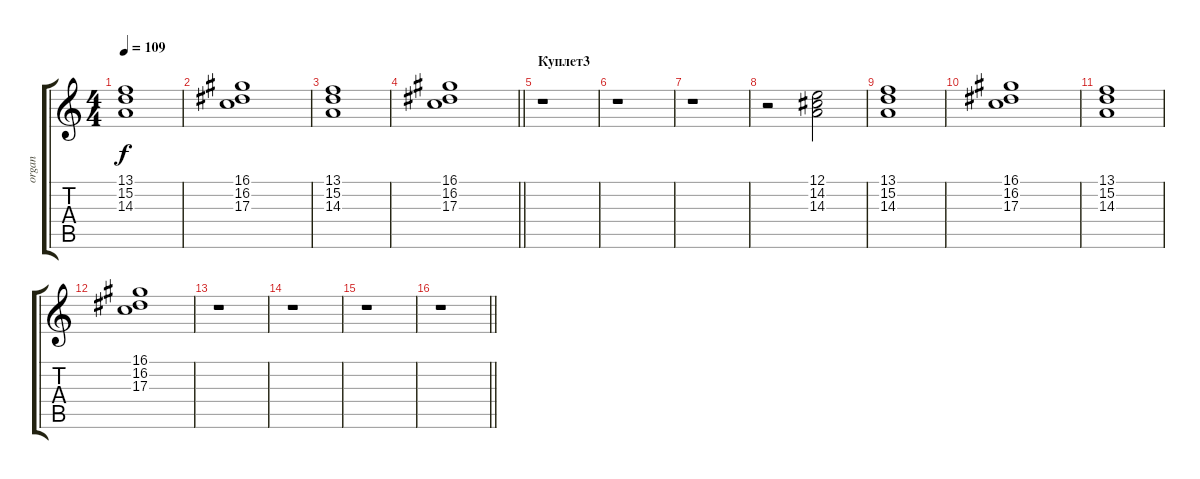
\track ("organ" "organ") {instrument churchorgan}
\staff {score tabs}
\tuning (E4 B3 G3 D3 A2 E2) {hide}
\ts (4 4)
\tempo 109
\clef g2
\ks c
(13.1 15.2 14.3).1{dy f} |
(16.1 16.2 17.3).1 |
(13.1 15.2 14.3).1 |
\barLineRight lightlight
(16.1 16.2 17.3).1 |
\section ("" "Куплет3")
r.1 |
r.1 |
r.1 |
r.2 (12.1 14.2 14.3).2 |
(13.1 15.2 14.3).1 |
(16.1 16.2 17.3).1 |
(13.1 15.2 14.3).1 |
(16.1 16.2 17.3).1 |
r.1 |
r.1 |
r.1 |
\barLineRight lightlight
r.1
